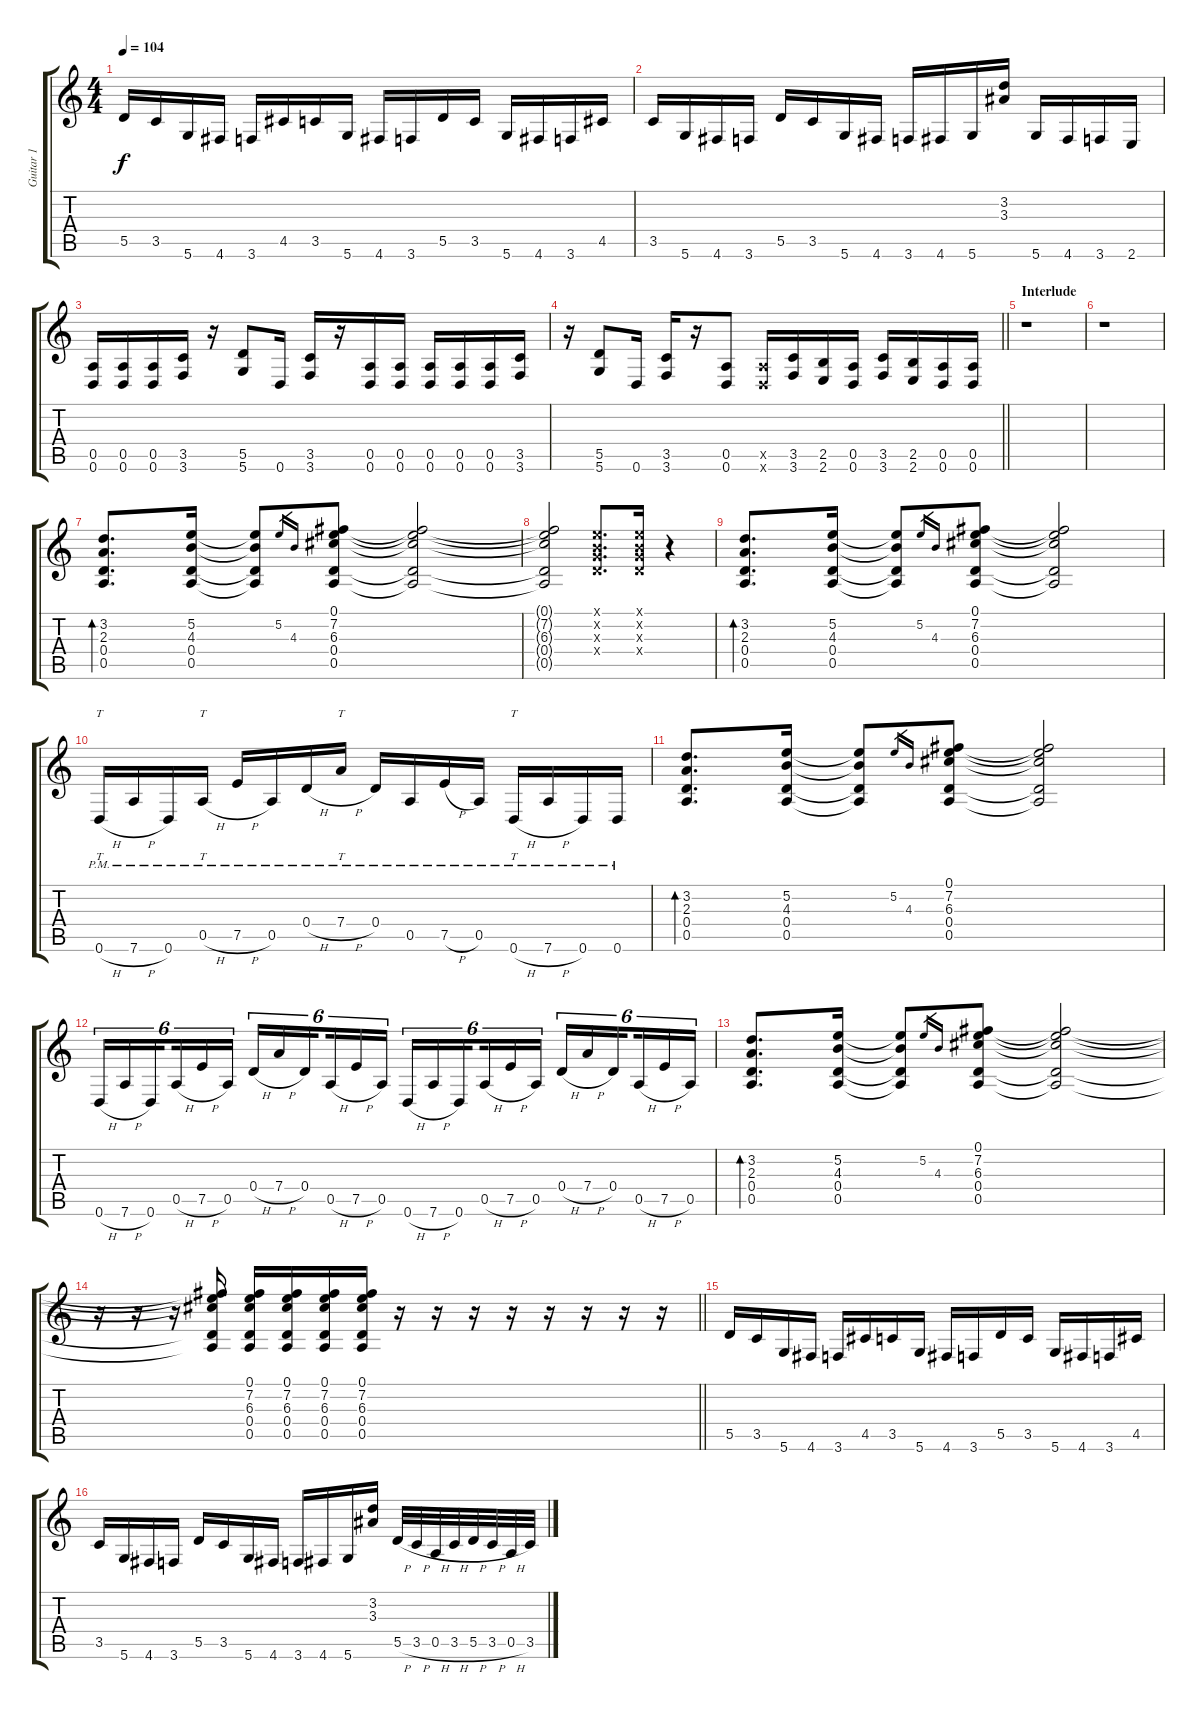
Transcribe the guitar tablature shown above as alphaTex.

\track ("Guitar 1" "Guitar 1") {solo instrument overdrivenguitar}
\staff {score tabs}
\tuning (E4 B3 G3 D3 A2 D2) {hide}
\ts (4 4)
\tempo 104
\clef g2
\ks c
5.5.16{dy f} 3.5.16 5.6.16 4.6.16 3.6.16 4.5.16 3.5.16 5.6.16 4.6.16 3.6.16 5.5.16 3.5.16 5.6.16 4.6.16 3.6.16 4.5.16 |
3.5.16 5.6.16 4.6.16 3.6.16 5.5.16 3.5.16 5.6.16 4.6.16 3.6.16 4.6.16 5.6.16 (3.2 3.3).16 5.6.16 4.6.16 3.6.16 2.6.16 |
(0.5 0.6).16 (0.5 0.6).16 (0.5 0.6).16 (3.5 3.6).16 r.16 (5.5 5.6).8 0.6.16 (3.5 3.6).16 r.16 (0.5 0.6).16 (0.5 0.6).16 (0.5 0.6).16 (0.5 0.6).16 (0.5 0.6).16 (3.5 3.6).16 |
\barLineRight lightlight
r.16 (5.5 5.6).8 0.6.16 (3.5 3.6).16 r.16 (0.5 0.6).8 (0.5{x} 0.6{x}).16 (3.5 3.6).16 (2.5 2.6).16 (0.5 0.6).16 (3.5 3.6).16 (2.5 2.6).16 (0.5 0.6).16 (0.5 0.6).16 |
\section ("" "Interlude")
r.1{instrument electricguitarclean} |
r.1 |
(3.2 2.3 0.4 0.5).8{d bd 120} (5.2 4.3 0.4 0.5).16 (5.2{t} 4.3{t} 0.4{t} 0.5{t}).8 5.2.16{gr} 4.3.16{gr} (0.1 7.2 6.3 0.4 0.5).8 (0.1{t} 7.2{t} 6.3{t} 0.4{t} 0.5{t}).2 |
(0.1{t} 7.2{t} 6.3{t} 0.4{t} 0.5{t}).2 (0.1{x} 0.2{x} 0.3{x} 0.4{x}).8{d} (0.1{x} 0.2{x} 0.3{x} 0.4{x}).16 r.4 |
(3.2 2.3 0.4 0.5).8{d bd 120} (5.2 4.3 0.4 0.5).16 (5.2{t} 4.3{t} 0.4{t} 0.5{t}).8 5.2.16{gr} 4.3.16{gr} (0.1 7.2 6.3 0.4 0.5).8 (0.1{t} 7.2{t} 6.3{t} 0.4{t} 0.5{t}).2 |
0.6{h pm}.16{tt} 7.6{h pm}.16 0.6{pm}.16 0.5{h pm}.16{tt} 7.5{h pm}.16 0.5{pm}.16 0.4{h pm}.16 7.4{h pm}.16{tt} 0.4{pm}.16 0.5{pm}.16 7.5{h pm}.16 0.5{pm}.16 0.6{h pm}.16{tt} 7.6{h pm}.16 0.6{pm}.16 0.6{pm}.16 |
(3.2 2.3 0.4 0.5).8{d bd 120} (5.2 4.3 0.4 0.5).16 (5.2{t} 4.3{t} 0.4{t} 0.5{t}).8 5.2.16{gr} 4.3.16{gr} (0.1 7.2 6.3 0.4 0.5).8 (0.1{t} 7.2{t} 6.3{t} 0.4{t} 0.5{t}).2 |
0.6{h}.16{tu (6 4)} 7.6{h}.16{tu (6 4)} 0.6.16{tu (6 4) beam splitsecondary} 0.5{h}.16{tu (6 4)} 7.5{h}.16{tu (6 4)} 0.5.16{tu (6 4)} 0.4{h}.16{tu (6 4)} 7.4{h}.16{tu (6 4)} 0.4.16{tu (6 4) beam splitsecondary} 0.5{h}.16{tu (6 4)} 7.5{h}.16{tu (6 4)} 0.5.16{tu (6 4)} 0.6{h}.16{tu (6 4)} 7.6{h}.16{tu (6 4)} 0.6.16{tu (6 4) beam splitsecondary} 0.5{h}.16{tu (6 4)} 7.5{h}.16{tu (6 4)} 0.5.16{tu (6 4)} 0.4{h}.16{tu (6 4)} 7.4{h}.16{tu (6 4)} 0.4.16{tu (6 4) beam splitsecondary} 0.5{h}.16{tu (6 4)} 7.5{h}.16{tu (6 4)} 0.5.16{tu (6 4)} |
(3.2 2.3 0.4 0.5).8{d bd 120} (5.2 4.3 0.4 0.5).16 (5.2{t} 4.3{t} 0.4{t} 0.5{t}).8 5.2.16{gr} 4.3.16{gr} (0.1 7.2 6.3 0.4 0.5).8 (0.1{t} 7.2{t} 6.3{t} 0.4{t} 0.5{t}).2 |
\barLineRight lightlight
r.16 r.16 r.16 (0.1{t} 7.2{t} 6.3{t} 0.4{t} 0.5{t}).16 (0.1 7.2 6.3 0.4 0.5).16 (0.1 7.2 6.3 0.4 0.5).16 (0.1 7.2 6.3 0.4 0.5).16 (0.1 7.2 6.3 0.4 0.5).16 r.16 r.16 r.16 r.16 r.16 r.16 r.16 r.16 |
5.5.16 3.5.16 5.6.16 4.6.16 3.6.16 4.5.16 3.5.16 5.6.16 4.6.16 3.6.16 5.5.16 3.5.16 5.6.16 4.6.16 3.6.16 4.5.16 |
3.5.16 5.6.16 4.6.16 3.6.16 5.5.16 3.5.16 5.6.16 4.6.16 3.6.16 4.6.16 5.6.16 (3.2 3.3).16 5.5{h}.32 3.5{h}.32 0.5{h}.32 3.5{h}.32 5.5{h}.32 3.5{h}.32 0.5{h}.32 3.5.32
